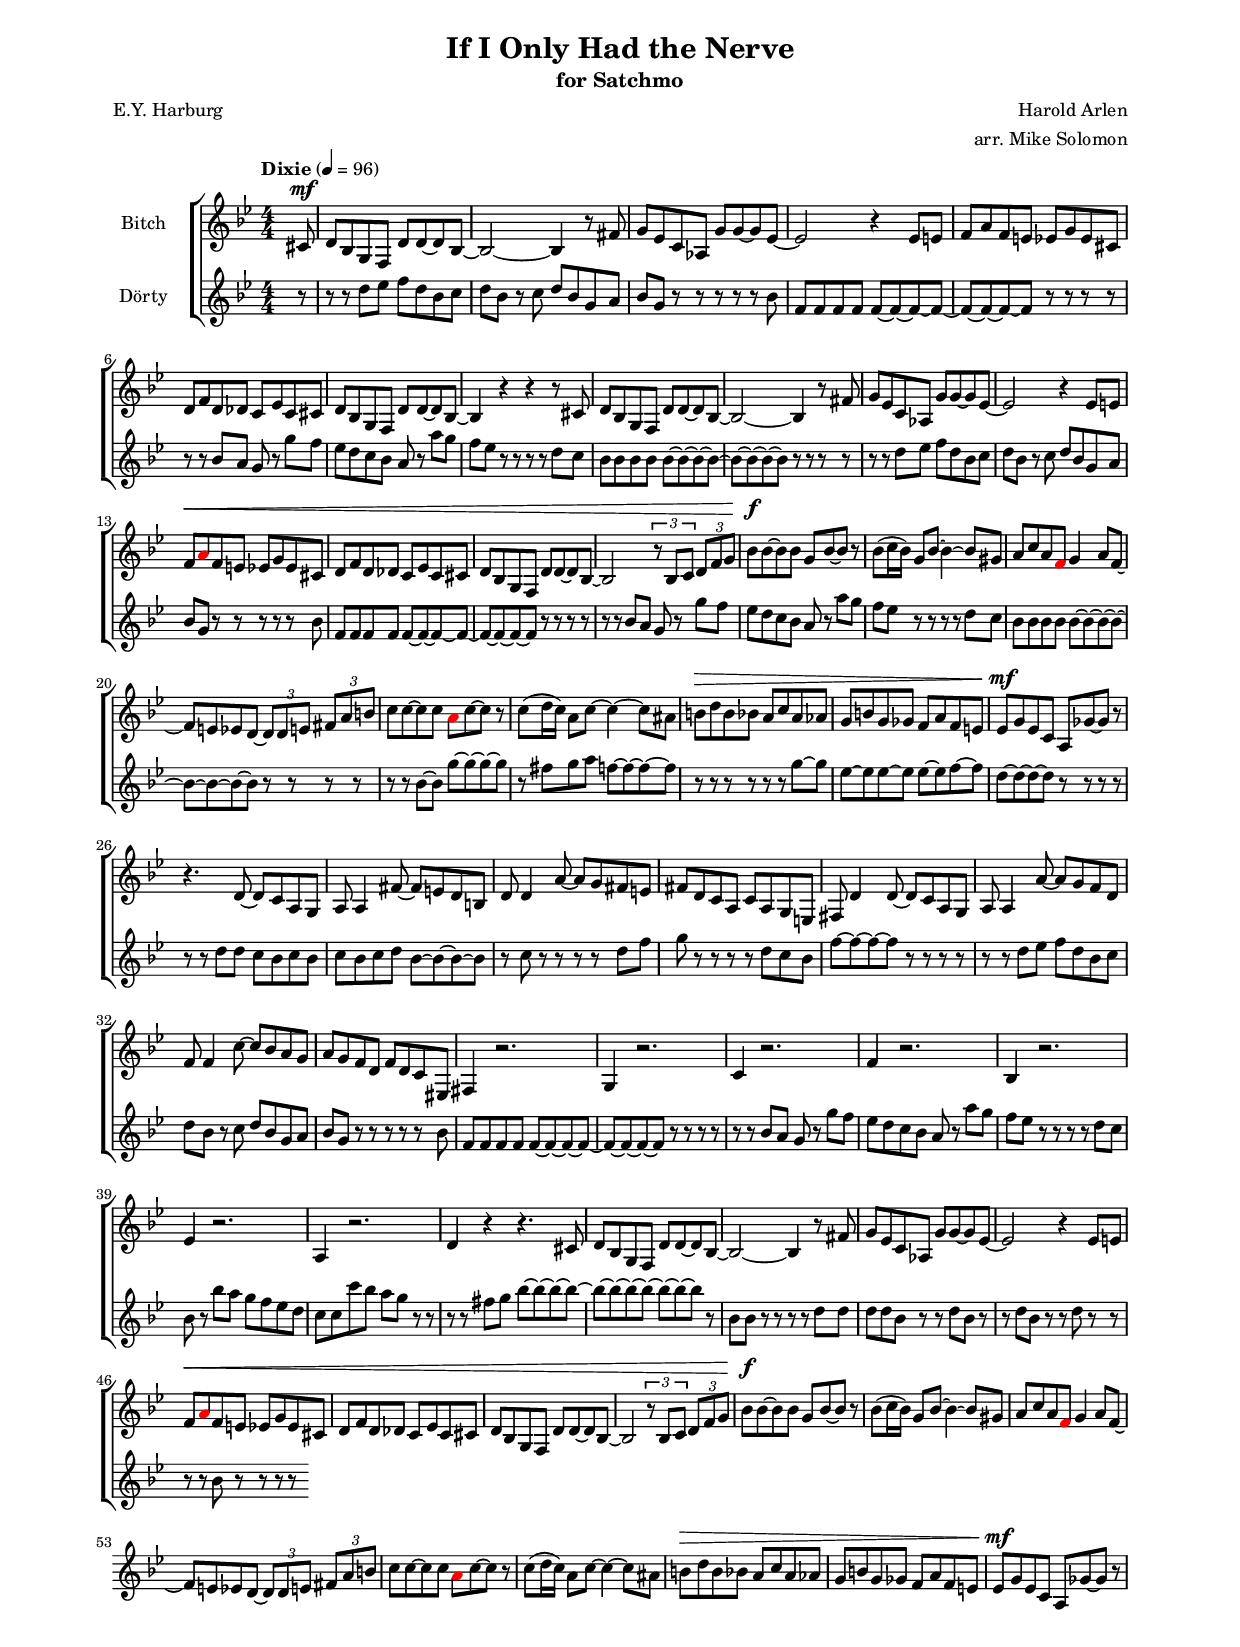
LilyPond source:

\version "2.19.0"
\include "defs-devel.ly"

marD = \markup \null
elsD = \markup \null
mikD = \markup \null
rynZ = \markup \null
desD = \markup \null

#(set-global-staff-size 15.87)
autoBeamInstruction = \autoBeamOn

solo = \markup \italic "solo"
psolo = \markup \italic "(solo)"
skat = \markup \italic "sit skat"
shoot = \markup \italic "SYT"

\header {
  title = "If I Only Had the Nerve"
  subtitle = "for Satchmo"
  %title = "Somewhere Over the Rainbow"
  composer = "Harold Arlen"
  poet = "E.Y. Harburg"
  arranger = "arr. Mike Solomon"
  %arranger = "arr. (anon)"
}
\paper {
  #(define fonts
    (set-global-fonts
    #:music "lilyjazz"
    #:brace "lilyjazz"
    #:roman "LilyJAZZText"
    #:sans "LilyJAZZChord"
    #:factor (/ staff-height pt 20)
  ))
  ragged-right = ##f
  left-margin = 0.75\in
  right-margin = 0.75\in
  top-margin = 0.5\in
  bottom-margin = 0.6\in
  ragged-last-bottom = ##f
  %max-systems-per-page = #2
  %oddHeaderMarkup = "FIRST FULL DRAFT 20.10.14 4:44"
  %evenHeaderMarkup = "FIRST FULL DRAFT 20.10.14 4:44"
}


#(ly:set-option 'point-and-click #f)

#(set-global-staff-size 15.87)

railroad =  {
  \once \override BreathingSign.text = \markup \musicglyph #"scripts.caesura.straight"
  \breathe
}
myred = \once \override NoteHead #'color = #red

php = \once \override Hairpin.stencil = #(parenthesize-callback ly:hairpin::print)

\paper {
  footnote-separator-markup = \markup { \column { " "\override #`(span-factor . 1/5) { \draw-hline } }}
  footnote-padding = 1\mm
  top-system-spacing = #'((basic-distance . 1) (minimum-distance . 0) (padding . 1) (stretchability . 40))
  bottom-system-spacing = #'((basic-distance . 1) (minimum-distance . 0) (padding . 1) (stretchability . 50))
  ragged-right = ##f
}

prefatoryMatter = {
  \key bes \major
  \autoBeamInstruction
  \time 4/4
}

scorePrefatoryMatter = {
  \prefatoryMatter
  \partial 8
}

midiPrefatoryMatter = {
  \prefatoryMatter
  \partial 8
}

theme = \relative c {
  cis8-\tag #'first \mf |
  d8 bes8 g8 f8 d'8 d8 ~ d8 bes8 ~ |
  bes2 ~ bes4 r8 fis'8 |
  g8 ees8 c8 aes8 g'8 g8 ~ g8 ees8 ~ |
  ees2 r4 ees8 e8 |
  f8-\tag #'second \< \tag #'second { \rred } a8 f8 e8 ees8 g8 ees8 cis8 |
  d8 f8 d8 des8 c8 ees8 c8 cis8 |
  d8 bes8 g8 f8 d'8 d8 ~ d8 bes8 ~ |
  \tag #'first { bes4 }
  \tag #'second { bes2 }
}

marks = {
  \tempo "Dixie" 4=96
  \time 4/4
  \partial 8 s8
  \repeat unfold 25 { s1 }
}

soprano = \transpose c c {
  \transpose c c' \removeWithTag #'second \theme
  r4 r4 r8
  \transpose c c' \removeWithTag #'first \theme
  \relative c' {
    \times 2/3 { r8 bes c } \times 2/3 { d f g } |
    bes8\f bes8 ~ bes8 bes8 g8 bes8 ~ bes8 r8 |
    bes8 ( c16 bes ) g8 bes8 ~ bes4 ~ bes8 gis8 |
    a8 c8 a8 \rred f8 g4 a8 f8 ~ |
    f8 e8 ees8 d8 ~ \times 2/3 { d d e } \times 2/3 { fis a b } |
    c8 c8 ~ c8 c8 \rred a8 c8 ~ c8 r8 |
    c8 ( d16 c ) a8 c8 ~ c4 ~ c8 ais8 |
    b8\> d8 b8 bes8 a8 c8 a8 aes8 |
    g8 b8 g8 ges8 f8 a8 f8 e8 |
    ees8\mf g8 ees8 c8 a8 ges'8 ~ ges8 r8 |
    r4. d8 ~ d c a g |
    a a4 fis'8 ~ fis e d b |
    d d4 a'8 ~ a g fis e |
    fis d c a c a g e |
    fis d'4 d8 ~ d c a g |
    a a4 a'8 ~ a g f d |
    f f4 c'8 ~ c bes a g |
    a g f d f d c eis, |
    fis4 r2. |
    g4 r2. |
    c4 r2. |
    f4 r2. |
    bes,4 r2. |
    ees4 r2. |
    a,4 r2. |
    d4 r4 r4. 
  }
  \transpose c c' \removeWithTag #'first \theme
  \relative c' {
      \times 2/3 { r8 bes c } \times 2/3 { d f g } |
      bes8\f bes8 ~ bes8 bes8 g8 bes8 ~ bes8 r8 |
      bes8 ( c16 bes ) g8 bes8 ~ bes4 ~ bes8 gis8 |
      a8 c8 a8 \rred f8 g4 a8 f8 ~ |
      f8 e8 ees8 d8 ~ \times 2/3 { d d e } \times 2/3 { fis a b } |
      c8 c8 ~ c8 c8 \rred a8 c8 ~ c8 r8 |
      c8 ( d16 c ) a8 c8 ~ c4 ~ c8 ais8 |
      b8\> d8 b8 bes8 a8 c8 a8 aes8 |
      g8 b8 g8 ges8 f8 a8 f8 e8 |
      ees8\mf g8 ees8 c8 a8 ges'8 ~ ges8 r8 |
  }
}

sopranoWords = \lyricmode {
}

test = {
  \transpose g g { r8 r8 r8 d''8 ees''8 f''8 d''8 bes'8 c''8 d''8 bes'8 r8 c''8 d''8 bes'8 g'8 a'8 bes'8 g'8 r8 r8 r8 r8 r8 bes'8 f'8 f'8 f'8 f'8 f'8 ~ f'8 ~ f'8 ~ f'8 ~ f'8 ~ f'8 ~ f'8 ~ f'8 r8 r8 r8 r8 r8 r8 bes'8 a'8 g'8 r8 g''8 f''8 ees''8 d''8 c''8 bes'8 a'8 r8 a''8 g''8 f''8 ees''8 r8 r8 r8 r8 d''8 c''8 bes'8 bes'8 bes'8 bes'8 bes'8 ~ bes'8 ~ bes'8 ~ bes'8 ~ bes'8 ~ bes'8 ~ bes'8 ~ bes'8 r8 r8 r8 r8 r8 r8 d''8 ees''8 f''8 d''8 bes'8 c''8 d''8 bes'8 r8 c''8 d''8 bes'8 g'8 a'8 bes'8 g'8 r8 r8 r8 r8 r8 bes'8 f'8 f'8 f'8 f'8 f'8 ~ f'8 ~ f'8 ~ f'8 ~ f'8 ~ f'8 ~ f'8 ~ f'8 r8 r8 r8 r8 r8 r8 bes'8 a'8 g'8 r8 g''8 f''8 ees''8 d''8 c''8 bes'8 a'8 r8 a''8 g''8 f''8 ees''8 r8 r8 r8 r8 d''8 c''8 bes'8 bes'8 bes'8 bes'8 bes'8 ~ bes'8 ~ bes'8 ~ bes'8 ~ bes'8 ~ bes'8 ~ bes'8 ~ bes'8 r8 r8 r8 r8 r8 r8 bes'8 ~ bes'8 g''8 ~ g''8 ~ g''8 ~ g''8 r8 fis''8 g''8 a''8 f''8 ~ f''8 ~ f''8 ~ f''8 r8 r8 r8 r8 r8 r8 g''8 ~ g''8 ees''8 ~ ees''8 ees''8 ~ ees''8 ees''8 ~ ees''8 f''8 ~ f''8 d''8 ~ d''8 ~ d''8 ~ d''8 r8 r8 r8 r8 r8 r8 d''8 d''8 c''8 bes'8 c''8 bes'8 c''8 bes'8 c''8 d''8 bes'8 ~ bes'8 ~ bes'8 ~ bes'8 r8 c''8 r8 r8 r8 r8 d''8 f''8 g''8 r8 r8 r8 r8 d''8 c''8 bes'8 f''8 ~ f''8 ~ f''8 ~ f''8 r8 r8 r8 r8 r8 r8 d''8 ees''8 f''8 d''8 bes'8 c''8 d''8 bes'8 r8 c''8 d''8 bes'8 g'8 a'8 bes'8 g'8 r8 r8 r8 r8 r8 bes'8 f'8 f'8 f'8 f'8 f'8 ~ f'8 ~ f'8 ~ f'8 ~ f'8 ~ f'8 ~ f'8 ~ f'8 r8 r8 r8 r8 r8 r8 bes'8 a'8 g'8 r8 g''8 f''8 ees''8 d''8 c''8 bes'8 a'8 r8 a''8 g''8 f''8 ees''8 r8 r8 r8 r8 d''8 c''8 bes'8 r8 bes''8 a''8 g''8 f''8 ees''8 d''8 c''8 c''8 c'''8 bes''8 a''8 g''8 r8 r8 r8 r8 fis''8 g''8 bes''8 ~ bes''8 ~ bes''8 ~ bes''8 ~ bes''8 ~ bes''8 ~ bes''8 ~ bes''8 ~ bes''8 ~ bes''8 ~ bes''8 r8 bes'8 bes'8 r8 r8 r8 r8 d''8 d''8 d''8 d''8 bes'8 r8 r8 d''8 bes'8 r8 r8 d''8 bes'8 r8 r8 d''8 r8 r8 r8 r8 bes'8 r8 r8 r8 r8 }
}


\score {
  \new ChoirStaff <<
    \new Staff \with { instrumentName = #"Bitch" %shortInstrumentName = #"M."
} <<
      \new Voice = "soprano" { << { \numericTimeSignature
	\scorePrefatoryMatter
        \soprano
      } {
	\scorePrefatoryMatter
        \marks
      } >> }
      \new Lyrics \lyricsto "soprano" {
        \sopranoWords
      }
    >>
    \new Staff \with { instrumentName = #"Dörty" %shortInstrumentName = #"E."
} <<
      \new Voice = "mezzo" { \numericTimeSignature
	\scorePrefatoryMatter
        \test
      }
    >>
  >>
  \midi{}
  \layout {
    \context {
      \Voice
      \override TextScript #'layer = #6
      \override NoteHead #'layer = #7
      \override Glissando #'breakable = ##t
      \override TupletNumber #'breakable = ##t
      \override TupletBracket #'breakable = ##t
      \override DynamicLineSpanner.direction = #UP
      \remove "Forbid_line_break_engraver"
    }
    \context {
      \Staff
      %\consists "Metronome_mark_engraver"
      \override TimeSignature #'style = #'numbered
      \override StaffSymbol #'layer = #4
      \override TimeSignature #'layer = #3
      \override TimeSignature #'whiteout = ##t
    }
    \context {
      \Lyrics
      %\override LyricText #'whiteout = ##t
      \override LyricText #'layer = #6
    }
    \context {
      \Score
      %\remove "Metronome_mark_engraver"
      \override NonMusicalPaperColumn #'allow-loose-spacing = ##f
    }
  }
}
